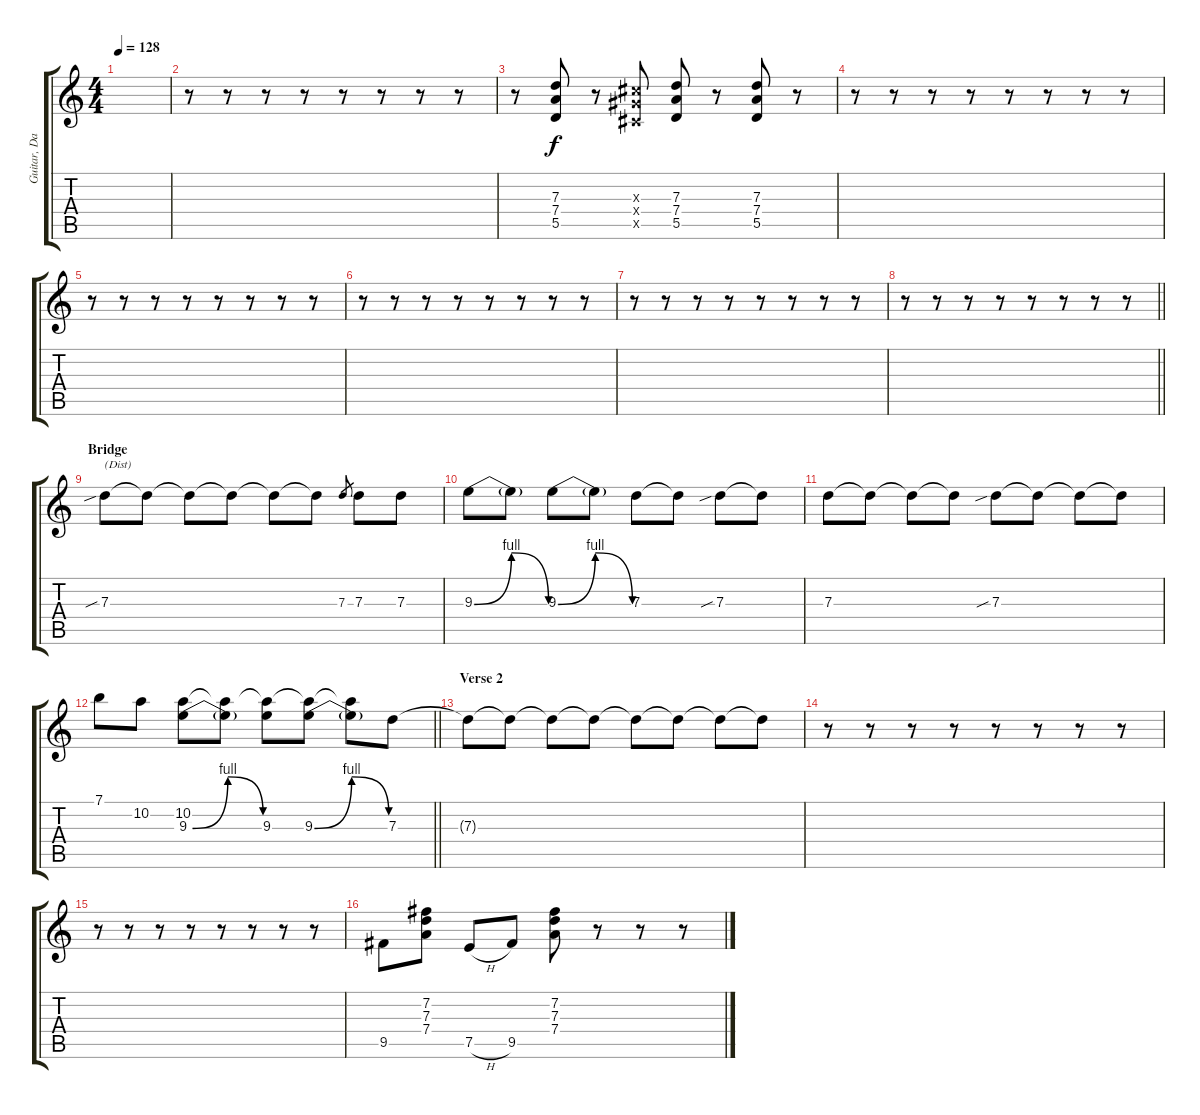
\track ("Guitar, Dan" "Guitar, Da") {instrument overdrivenguitar}
\staff {score tabs}
\tuning (E4 B3 G3 D3 A2 E2) {hide}
\ts (4 4)
\tempo 128
\clef g2
\ks c
|
r.8 r.8 r.8 r.8 r.8 r.8 r.8 r.8 |
r.8 (7.3 7.4 5.5).8 r.8 (6.3{x} 6.4{x} 4.5{x}).8 (7.3 7.4 5.5).8 r.8 (7.3 7.4 5.5).8 r.8 |
r.8 r.8 r.8 r.8 r.8 r.8 r.8 r.8 |
r.8 r.8 r.8 r.8 r.8 r.8 r.8 r.8 |
r.8 r.8 r.8 r.8 r.8 r.8 r.8 r.8 |
r.8 r.8 r.8 r.8 r.8 r.8 r.8 r.8 |
\barLineRight lightlight
r.8 r.8 r.8 r.8 r.8 r.8 r.8 r.8 |
\section ("" "Bridge")
7.3{sib}.8{txt "(Dist)" instrument overdrivenguitar} 7.3{t}.8 7.3{t}.8 7.3{t}.8 7.3{t}.8 7.3{t}.8 7.3.8{gr} 7.3.8 7.3.8 |
9.3{be (bendrelease 0 0 15 4 15 4 60 0)}.8 9.3{t}.8 9.3{be (bendrelease 0 0 15 4 15 4 60 0)}.8 9.3{t}.8 7.3.8 7.3{t}.8 7.3{sib}.8 7.3{t}.8 |
7.3.8 7.3{t}.8 7.3{t}.8 7.3{t}.8 7.3{sib}.8 7.3{t}.8 7.3{t}.8 7.3{t}.8 |
\barLineRight lightlight
7.1.8 10.2.8 (10.2 9.3{be (bendrelease 0 0 15 4 15 4 60 0)}).8 (10.2{t} 9.3{t}).8 (10.2{t} 9.3).8 (10.2{t} 9.3{be (bendrelease 0 0 15 4 15 4 60 0)}).8 (10.2{t} 9.3{t}).8 7.3.8 |
\section ("" "Verse 2")
7.3{t}.8 7.3{t}.8 7.3{t}.8 7.3{t}.8 7.3{t}.8 7.3{t}.8 7.3{t}.8 7.3{t}.8 |
r.8 r.8 r.8 r.8 r.8 r.8 r.8 r.8 |
r.8 r.8 r.8 r.8 r.8 r.8 r.8 r.8 |
9.5.8 (7.2 7.3 7.4).8 7.5{h}.8 9.5.8 (7.2 7.3 7.4).8 r.8 r.8 r.8
